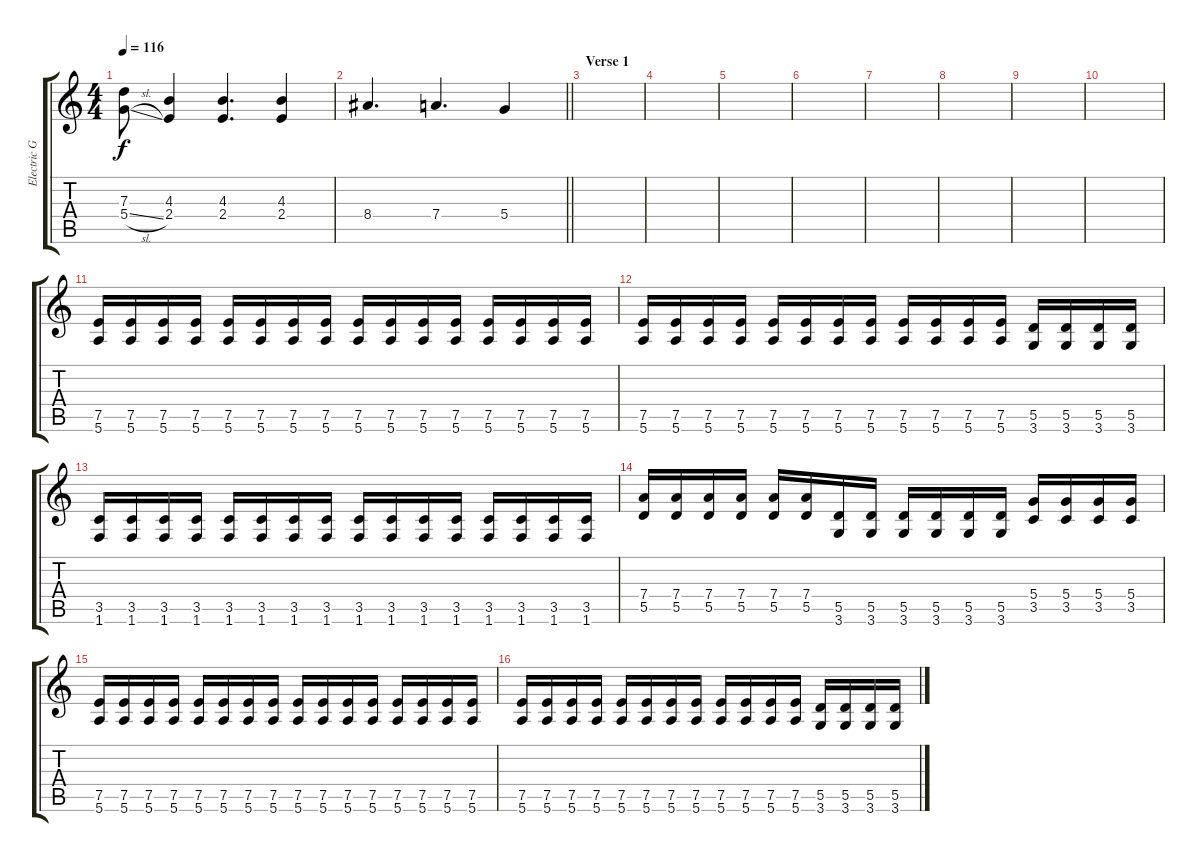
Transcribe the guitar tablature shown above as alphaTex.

\track ("Electric Guitar" "Electric G") {instrument distortionguitar}
\staff {score tabs}
\tuning (E4 B3 G3 D3 A2 E2) {hide}
\ts (4 4)
\tempo 116
\clef g2
\ks c
(7.3 5.4{sl}).8{dy f} (4.3 2.4).4 (4.3 2.4).4{d} (4.3 2.4).4 |
\barLineRight lightlight
8.4.4{d} 7.4.4{d} 5.4.4 |
\section ("" "Verse 1")
|
|
|
|
|
|
|
|
(7.5 5.6).16{volume 5 balance 8 instrument distortionguitar} (7.5 5.6).16 (7.5 5.6).16 (7.5 5.6).16 (7.5 5.6).16 (7.5 5.6).16 (7.5 5.6).16 (7.5 5.6).16 (7.5 5.6).16 (7.5 5.6).16 (7.5 5.6).16 (7.5 5.6).16 (7.5 5.6).16 (7.5 5.6).16 (7.5 5.6).16 (7.5 5.6).16 |
(7.5 5.6).16 (7.5 5.6).16 (7.5 5.6).16 (7.5 5.6).16 (7.5 5.6).16 (7.5 5.6).16 (7.5 5.6).16 (7.5 5.6).16 (7.5 5.6).16 (7.5 5.6).16 (7.5 5.6).16 (7.5 5.6).16 (5.5 3.6).16 (5.5 3.6).16 (5.5 3.6).16 (5.5 3.6).16 |
(3.5 1.6).16 (3.5 1.6).16 (3.5 1.6).16 (3.5 1.6).16 (3.5 1.6).16 (3.5 1.6).16 (3.5 1.6).16 (3.5 1.6).16 (3.5 1.6).16 (3.5 1.6).16 (3.5 1.6).16 (3.5 1.6).16 (3.5 1.6).16 (3.5 1.6).16 (3.5 1.6).16 (3.5 1.6).16 |
(7.4 5.5).16 (7.4 5.5).16 (7.4 5.5).16 (7.4 5.5).16 (7.4 5.5).16 (7.4 5.5).16 (5.5 3.6).16 (5.5 3.6).16 (5.5 3.6).16 (5.5 3.6).16 (5.5 3.6).16 (5.5 3.6).16 (5.4 3.5).16 (5.4 3.5).16 (5.4 3.5).16 (5.4 3.5).16 |
(7.5 5.6).16 (7.5 5.6).16 (7.5 5.6).16 (7.5 5.6).16 (7.5 5.6).16 (7.5 5.6).16 (7.5 5.6).16 (7.5 5.6).16 (7.5 5.6).16 (7.5 5.6).16 (7.5 5.6).16 (7.5 5.6).16 (7.5 5.6).16 (7.5 5.6).16 (7.5 5.6).16 (7.5 5.6).16 |
(7.5 5.6).16 (7.5 5.6).16 (7.5 5.6).16 (7.5 5.6).16 (7.5 5.6).16 (7.5 5.6).16 (7.5 5.6).16 (7.5 5.6).16 (7.5 5.6).16 (7.5 5.6).16 (7.5 5.6).16 (7.5 5.6).16 (5.5 3.6).16 (5.5 3.6).16 (5.5 3.6).16 (5.5 3.6).16
